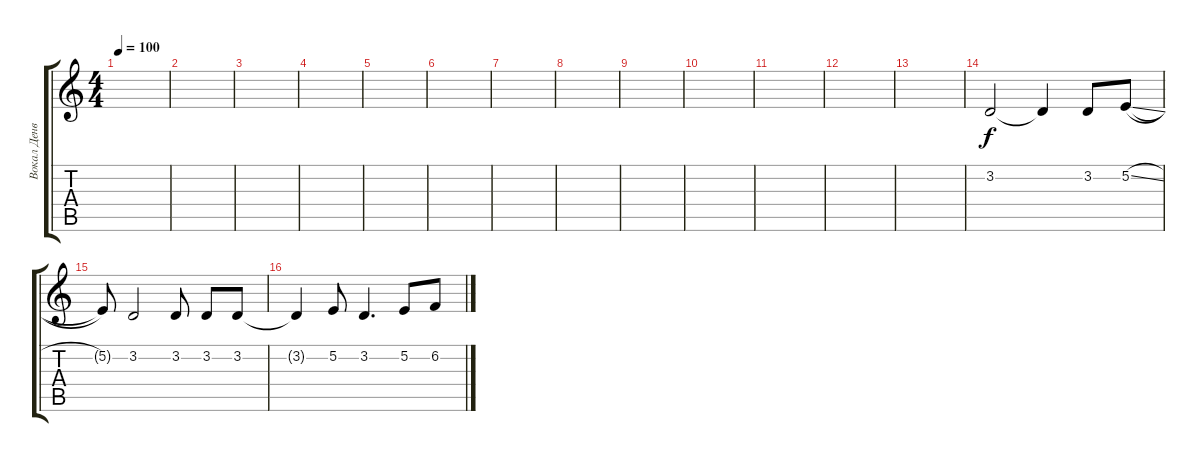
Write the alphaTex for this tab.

\track ("Вокал Денвера" "Вокал Денв") {mute instrument viola}
\staff {score tabs}
\tuning (E4 B3 G3 D3 A2 E2) {hide}
\ts (4 4)
\tempo 100
\clef g2
\ks c
|
|
|
|
|
|
|
|
|
|
|
|
|
3.2.2 3.2{t}.4 3.2.8 5.2{sl}.8 |
5.2{t}.8 3.2.2 3.2.8 3.2.8 3.2.8 |
3.2{t}.4 5.2.8 3.2.4{d} 5.2.8 6.2.8
